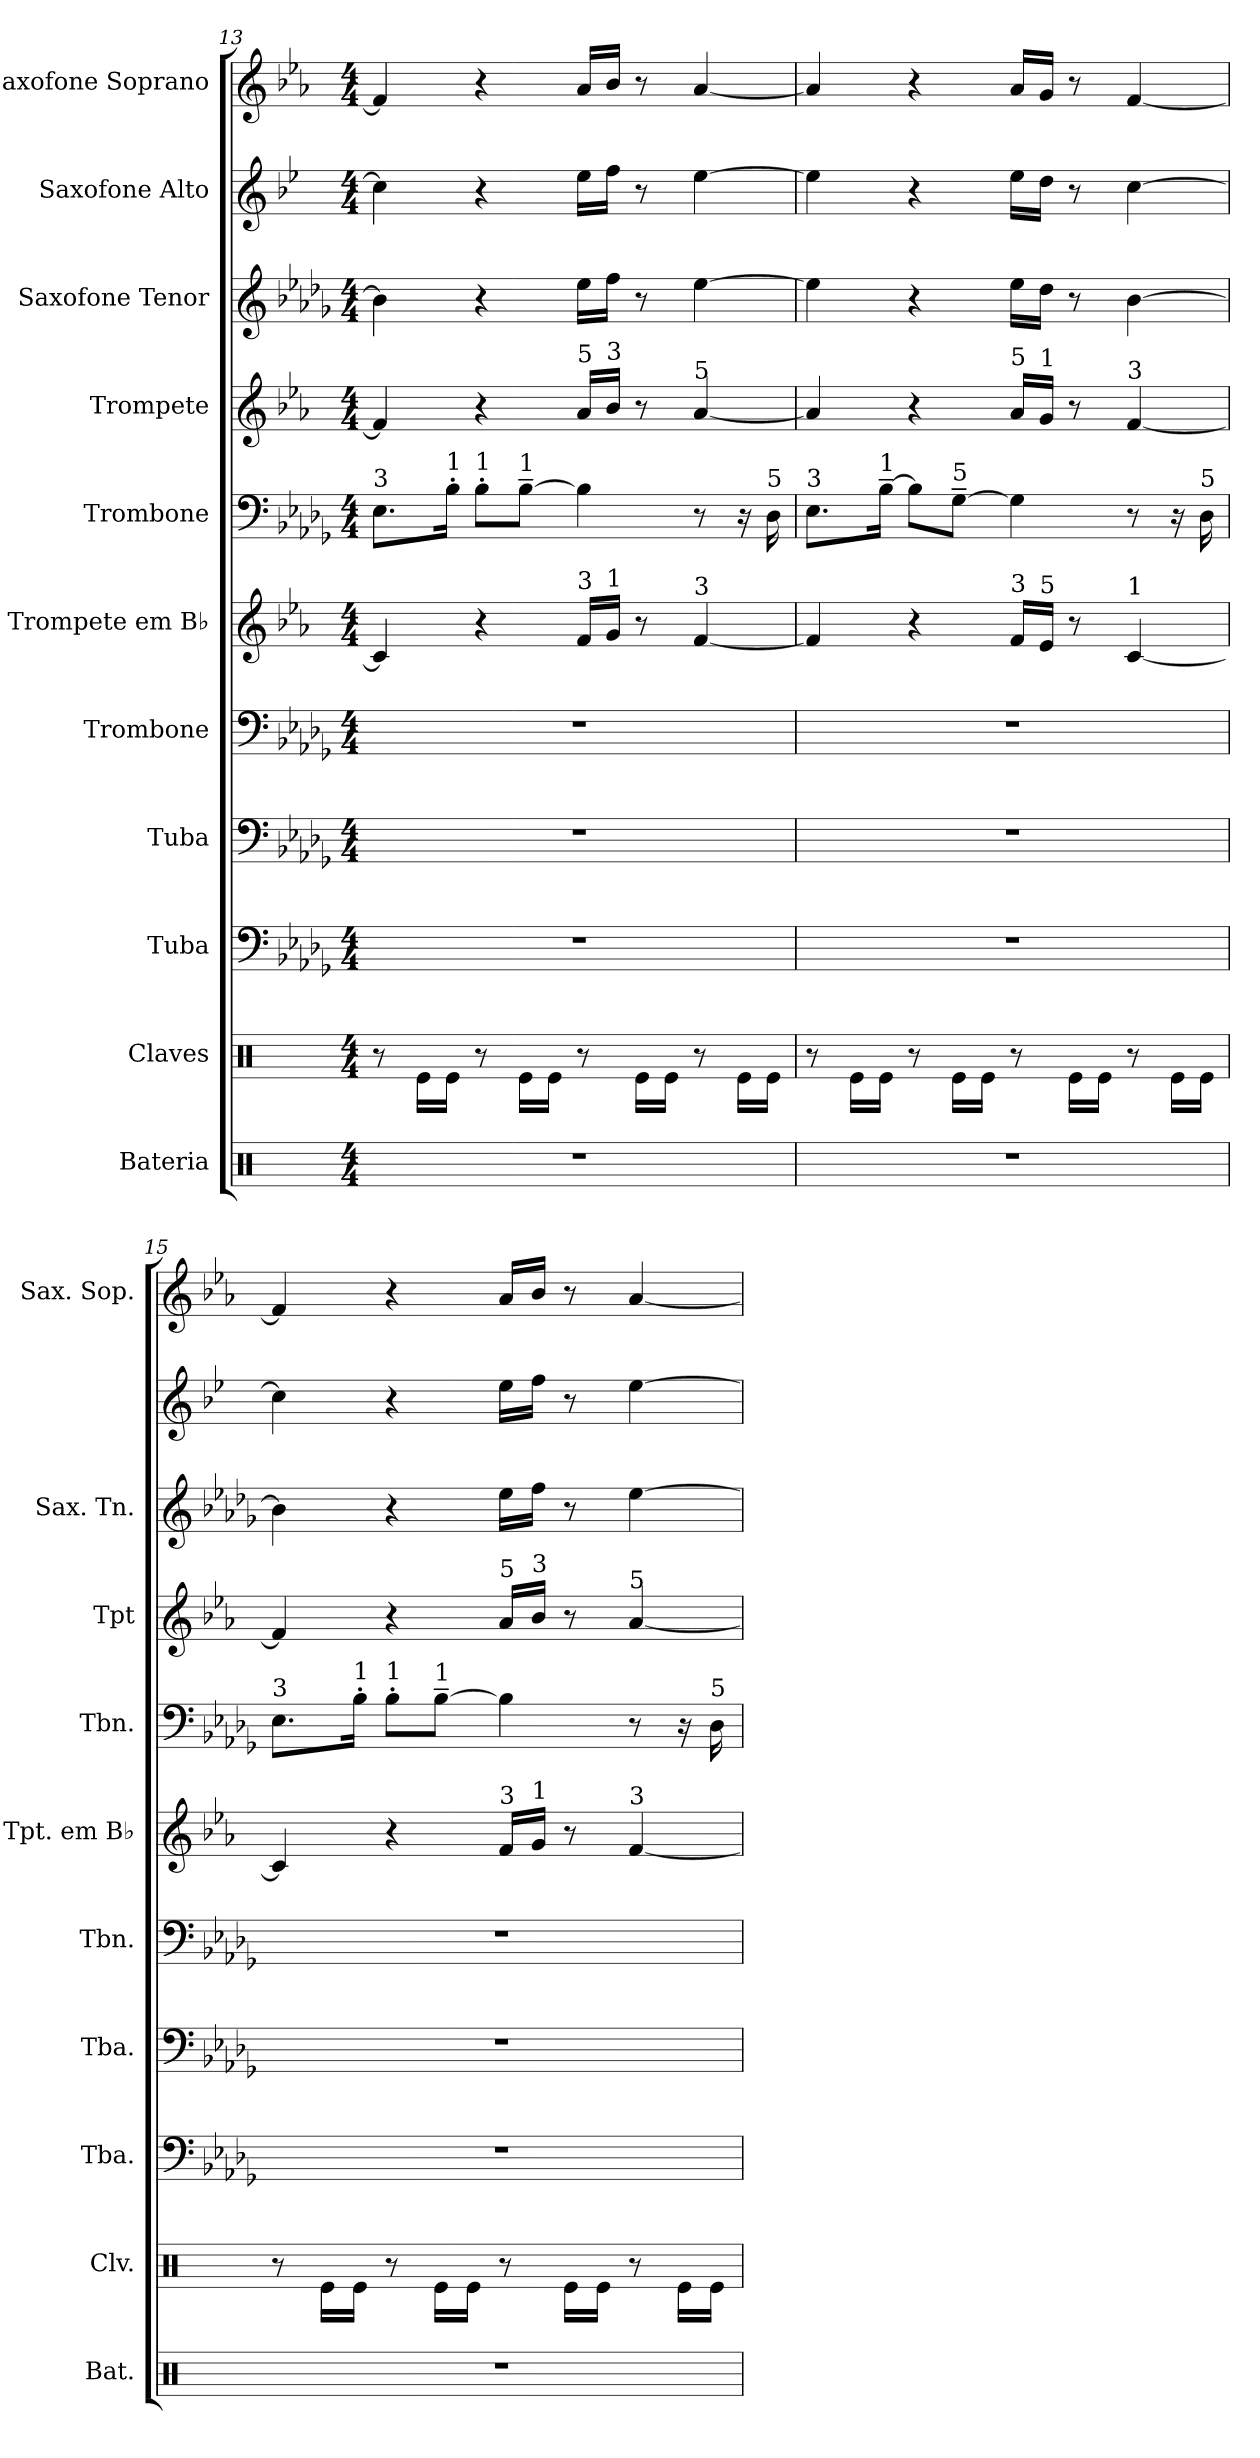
**kern	**kern	**kern	**kern	**kern	**kern	**kern	**kern	**kern	**kern	**kern
*part11	*part10	*part9	*part8	*part7	*part6	*part5	*part4	*part3	*part2	*part1
*staff11	*staff10	*staff9	*staff8	*staff7	*staff6	*staff5	*staff4	*staff3	*staff2	*staff1
*I"Bateria	*I"Claves	*I"Tuba	*I"Tuba	*I"Trombone	*I"Trompete em B♭	*I"Trombone	*I"Trompete	*I"Saxofone Tenor	*I"Saxofone Alto	*I"Saxofone Soprano
*I'Bat.	*I'Clv.	*I'Tba.	*I'Tba.	*I'Tbn.	*I'Tpt. em B♭	*I'Tbn.	*I'Tpt	*I'Sax. Tn.	*	*I'Sax. Sop.
*clefX	*clefX	*clefF4	*clefF4	*clefF4	*clefG2	*clefF4	*clefG2	*clefG2	*clefG2	*clefG2
*	*	*	*	*	*ITrd1c2	*	*ITrd1c2	*ITrd8c14	*ITrd5c9	*ITrd1c2
*k[]	*k[]	*k[b-e-a-d-g-]	*k[b-e-a-d-g-]	*k[b-e-a-d-g-]	*k[b-e-a-d-g-]	*k[b-e-a-d-g-]	*k[b-e-a-d-g-]	*k[b-e-a-d-g-]	*k[b-e-a-d-g-]	*k[b-e-a-d-g-]
*M4/4	*M4/4	*M4/4	*M4/4	*M4/4	*M4/4	*M4/4	*M4/4	*M4/4	*M4/4	*M4/4
=13	=13	=13	=13	=13	=13	=13	=13	=13	=13	=13
!	!	!	!	!	!	!LO:TX:a:t=3	!	!	!	!
1r	8r	1r	1r	1r	4B-/]	8.E-\L	4e-/]	4B-\]	4e-\]	4e-/]
.	16Re\LL	.	.	.	.	.	.	.	.	.
!	!	!	!	!	!	!LO:TX:a:t=1	!	!	!	!
.	16Re\JJ	.	.	.	.	16B-'\Jk	.	.	.	.
!	!	!	!	!	!	!LO:TX:a:t=1	!	!	!	!
.	8r	.	.	.	4r	8B-'\L	4r	4r	4r	4r
!	!	!	!	!	!	!LO:TX:a:t=1	!	!	!	!
.	16Re\LL	.	.	.	.	[8B-~\J	.	.	.	.
.	16Re\JJ	.	.	.	.	.	.	.	.	.
!	!	!	!	!	!	!	!LO:TX:a:t=5	!	!	!
!	!	!	!	!	!LO:TX:a:t=3	!	!	!	!	!
.	8r	.	.	.	16e-/LL	4B-\]	16g-/LL	16e-\LL	16g-\LL	16g-/LL
!	!	!	!	!	!	!	!LO:TX:a:t=3	!	!	!
!	!	!	!	!	!LO:TX:a:t=1	!	!	!	!	!
.	.	.	.	.	16f/JJ	.	16a-/JJ	16f\JJ	16a-\JJ	16a-/JJ
.	16Re\LL	.	.	.	8r	.	8r	8r	8r	8r
.	16Re\JJ	.	.	.	.	.	.	.	.	.
!	!	!	!	!	!	!	!LO:TX:a:t=5	!	!	!
!	!	!	!	!	!LO:TX:a:t=3	!	!	!	!	!
.	8r	.	.	.	[4e-/	8r	[4g-/	[4e-\	[4g-\	[4g-/
.	16Re\LL	.	.	.	.	16r	.	.	.	.
!	!	!	!	!	!	!LO:TX:a:t=5	!	!	!	!
.	16Re\JJ	.	.	.	.	16D-\	.	.	.	.
=14	=14	=14	=14	=14	=14	=14	=14	=14	=14	=14
!	!	!	!	!	!	!LO:TX:a:t=3	!	!	!	!
1r	8r	1r	1r	1r	4e-/]	8.E-\L	4g-/]	4e-\]	4g-\]	4g-/]
.	16Re\LL	.	.	.	.	.	.	.	.	.
!	!	!	!	!	!	!LO:TX:a:t=1	!	!	!	!
.	16Re\JJ	.	.	.	.	[16B-~\Jk	.	.	.	.
.	8r	.	.	.	4r	8B-\L]	4r	4r	4r	4r
!	!	!	!	!	!	!LO:TX:a:t=5	!	!	!	!
.	16Re\LL	.	.	.	.	[8G-~\J	.	.	.	.
.	16Re\JJ	.	.	.	.	.	.	.	.	.
!	!	!	!	!	!	!	!LO:TX:a:t=5	!	!	!
!	!	!	!	!	!LO:TX:a:t=3	!	!	!	!	!
.	8r	.	.	.	16e-/LL	4G-\]	16g-/LL	16e-\LL	16g-\LL	16g-/LL
!	!	!	!	!	!	!	!LO:TX:a:t=1	!	!	!
!	!	!	!	!	!LO:TX:a:t=5	!	!	!	!	!
.	.	.	.	.	16d-/JJ	.	16f/JJ	16d-\JJ	16f\JJ	16f/JJ
.	16Re\LL	.	.	.	8r	.	8r	8r	8r	8r
.	16Re\JJ	.	.	.	.	.	.	.	.	.
!	!	!	!	!	!	!	!LO:TX:a:t=3	!	!	!
!	!	!	!	!	!LO:TX:a:t=1	!	!	!	!	!
.	8r	.	.	.	[4B-/	8r	[4e-/	[4B-\	[4e-\	[4e-/
.	16Re\LL	.	.	.	.	16r	.	.	.	.
!	!	!	!	!	!	!LO:TX:a:t=5	!	!	!	!
.	16Re\JJ	.	.	.	.	16D-\	.	.	.	.
=15	=15	=15	=15	=15	=15	=15	=15	=15	=15	=15
!	!	!	!	!	!	!LO:TX:a:t=3	!	!	!	!
1r	8r	1r	1r	1r	4B-/]	8.E-\L	4e-/]	4B-\]	4e-\]	4e-/]
.	16Re\LL	.	.	.	.	.	.	.	.	.
!	!	!	!	!	!	!LO:TX:a:t=1	!	!	!	!
.	16Re\JJ	.	.	.	.	16B-'\Jk	.	.	.	.
!	!	!	!	!	!	!LO:TX:a:t=1	!	!	!	!
.	8r	.	.	.	4r	8B-'\L	4r	4r	4r	4r
!	!	!	!	!	!	!LO:TX:a:t=1	!	!	!	!
.	16Re\LL	.	.	.	.	[8B-~\J	.	.	.	.
.	16Re\JJ	.	.	.	.	.	.	.	.	.
!	!	!	!	!	!	!	!LO:TX:a:t=5	!	!	!
!	!	!	!	!	!LO:TX:a:t=3	!	!	!	!	!
.	8r	.	.	.	16e-/LL	4B-\]	16g-/LL	16e-\LL	16g-\LL	16g-/LL
!	!	!	!	!	!	!	!LO:TX:a:t=3	!	!	!
!	!	!	!	!	!LO:TX:a:t=1	!	!	!	!	!
.	.	.	.	.	16f/JJ	.	16a-/JJ	16f\JJ	16a-\JJ	16a-/JJ
.	16Re\LL	.	.	.	8r	.	8r	8r	8r	8r
.	16Re\JJ	.	.	.	.	.	.	.	.	.
!	!	!	!	!	!	!	!LO:TX:a:t=5	!	!	!
!	!	!	!	!	!LO:TX:a:t=3	!	!	!	!	!
.	8r	.	.	.	[4e-/	8r	[4g-/	[4e-\	[4g-\	[4g-/
.	16Re\LL	.	.	.	.	16r	.	.	.	.
!	!	!	!	!	!	!LO:TX:a:t=5	!	!	!	!
.	16Re\JJ	.	.	.	.	16D-\	.	.	.	.
=	=	=	=	=	=	=	=	=	=	=
*-	*-	*-	*-	*-	*-	*-	*-	*-	*-	*-
